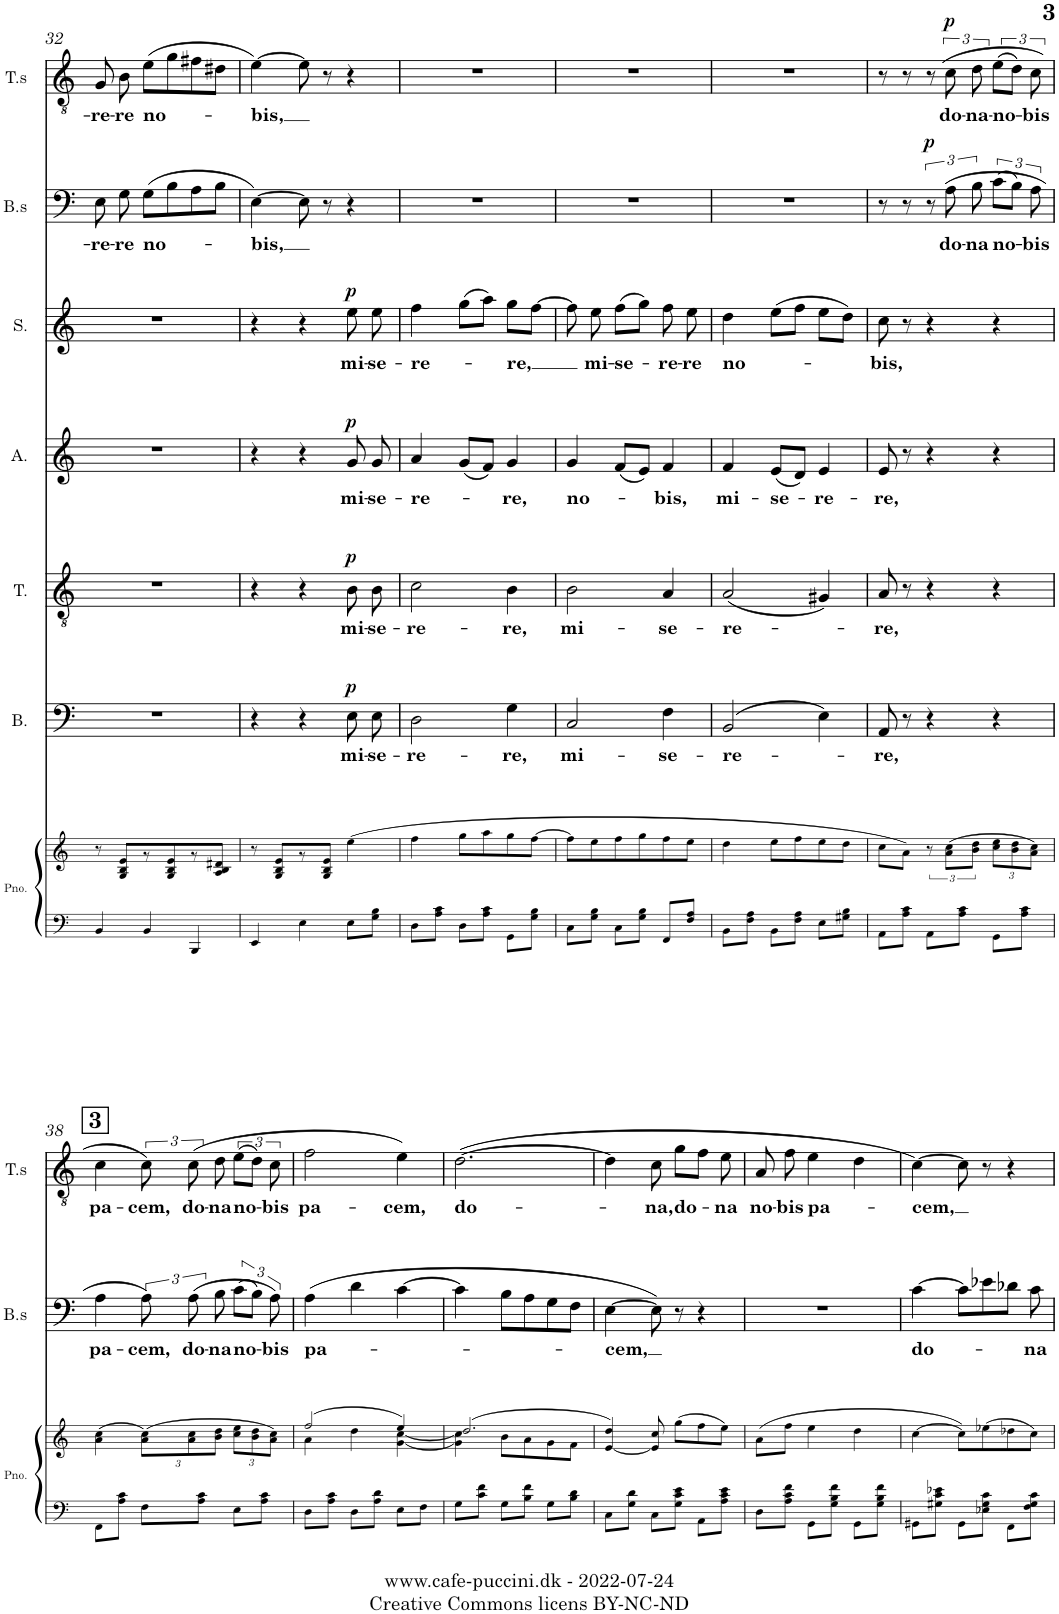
**kern	**kern	**kern	**text	**dynam	**kern	**text	**dynam	**kern	**text	**dynam	**kern	**text	**dynam	**kern	**text	**dynam	**kern	**text	**dynam
*part7	*part7	*part6	*part6	*part6	*part5	*part5	*part5	*part4	*part4	*part4	*part3	*part3	*part3	*part2	*part2	*part2	*part1	*part1	*part1
*staff8	*staff7	*staff6	*staff6	*staff6	*staff5	*staff5	*staff5	*staff4	*staff4	*staff4	*staff3	*staff3	*staff3	*staff2	*staff2	*staff2	*staff1	*staff1	*staff1
*I"Piano	*	*I"Bass	*	*	*I"Tenor	*	*	*I"Alto	*	*	*I"Soprano	*	*	*I"Bass solo	*	*	*I"Tenor solo	*	*
*I'Pno.	*	*I'B.	*	*	*I'T.	*	*	*I'A.	*	*	*I'S.	*	*	*I'B.s	*	*	*I'T.s	*	*
!!LO:PB:g=z
*clefF4	*clefG2	*clefF4	*	*	*clefGv2	*	*	*clefG2	*	*	*clefG2	*	*	*clefF4	*	*	*clefGv2	*	*
*k[]	*k[]	*k[]	*	*	*k[]	*	*	*k[]	*	*	*k[]	*	*	*k[]	*	*	*k[]	*	*
*M3/4	*M3/4	*M3/4	*	*	*M3/4	*	*	*M3/4	*	*	*M3/4	*	*	*M3/4	*	*	*M3/4	*	*
=32	=32	=32	=32	=32	=32	=32	=32	=32	=32	=32	=32	=32	=32	=32	=32	=32	=32	=32	=32
!	!	!	!	!	!	!	!	!	!	!	!	!	!	!	!LO:LY:b	!	!	!LO:LY:b	!
4BB/	8r	2.r	.	.	2.r	.	.	2.r	.	.	2.r	.	.	8E\	-re-	.	8G/	-re-	.
!	!	!	!	!	!	!	!	!	!	!	!	!	!	!	!LO:LY:b	!	!	!LO:LY:b	!
.	8G/ 8B/ 8e/L	.	.	.	.	.	.	.	.	.	.	.	.	8G\	-re	.	8B\	-re	.
!	!	!	!	!	!	!	!	!	!	!	!	!	!	!	!LO:LY:b	!	!	!LO:LY:b	!
4BB/	8r	.	.	.	.	.	.	.	.	.	.	.	.	(8G\L	no-	.	(8e\L	no-	.
.	8G/ 8B/ 8e/	.	.	.	.	.	.	.	.	.	.	.	.	8B\	.	.	8g\	.	.
4BBB/	8r	.	.	.	.	.	.	.	.	.	.	.	.	8A\	.	.	8f#X\	.	.
.	8A/ 8B/ 8d#X/J	.	.	.	.	.	.	.	.	.	.	.	.	8B\J	.	.	8d#X\J	.	.
=33	=33	=33	=33	=33	=33	=33	=33	=33	=33	=33	=33	=33	=33	=33	=33	=33	=33	=33	=33
!	!	!	!	!	!	!	!	!	!	!	!	!	!	!	!LO:LY:b	!	!	!LO:LY:b	!
4EE/	8r	4r	.	.	4r	.	.	4r	.	.	4r	.	.	[4E\)	-bis,	.	[4e\)	-bis,	.
.	8G/ 8B/ 8e/L	.	.	.	.	.	.	.	.	.	.	.	.	.	.	.	.	.	.
4E\	8r	4r	.	.	4r	.	.	4r	.	.	4r	.	.	8E\]	.	.	8e\]	.	.
.	8G/ 8B/ 8e/J	.	.	.	.	.	.	.	.	.	.	.	.	8r	.	.	8r	.	.
!	!	!	!LO:LY:b	!LO:DY:a	!	!LO:LY:b	!LO:DY:a	!	!LO:LY:b	!LO:DY:a	!	!LO:LY:b	!LO:DY:a	!	!	!	!	!	!
8E\L	(4ee\	8E\L	mi-	p	8B\L	mi-	p	8g/	mi-	p	8ee\	mi-	p	4r	.	.	4r	.	.
!	!	!	!LO:LY:b	!	!	!LO:LY:b	!	!	!LO:LY:b	!	!	!LO:LY:b	!	!	!	!	!	!	!
8G\ 8B\J	.	8E\J	-se-	.	8B\J	-se-	.	8g/	-se-	.	8ee\	-se-	.	.	.	.	.	.	.
=34	=34	=34	=34	=34	=34	=34	=34	=34	=34	=34	=34	=34	=34	=34	=34	=34	=34	=34	=34
!	!	!	!LO:LY:b	!	!	!LO:LY:b	!	!	!LO:LY:b	!	!	!LO:LY:b	!	!	!	!	!	!	!
8D\L	4ff\	2D\	-re-	.	2c\	-re-	.	4a/	-re-	.	4ff\	-re-	.	2.r	.	.	2.r	.	.
8A\ 8c\J	.	.	.	.	.	.	.	.	.	.	.	.	.	.	.	.	.	.	.
8D\L	8gg\L	.	.	.	.	.	.	(8g/L	.	.	(8gg\L	.	.	.	.	.	.	.	.
8A\ 8c\J	8aa\	.	.	.	.	.	.	8f/J)	.	.	8aa\J)	.	.	.	.	.	.	.	.
!	!	!	!LO:LY:b	!	!	!LO:LY:b	!	!	!LO:LY:b	!	!	!LO:LY:b	!	!	!	!	!	!	!
8GG\L	8gg\	4G\	-re,	.	4B\	-re,	.	4g/	-re,	.	8gg\L	-re,	.	.	.	.	.	.	.
8G\ 8B\J	[8ff\J	.	.	.	.	.	.	.	.	.	[8ff\J	.	.	.	.	.	.	.	.
=35	=35	=35	=35	=35	=35	=35	=35	=35	=35	=35	=35	=35	=35	=35	=35	=35	=35	=35	=35
!	!	!	!LO:LY:b	!	!	!LO:LY:b	!	!	!LO:LY:b	!	!	!	!	!	!	!	!	!	!
8C\L	8ff\L]	2C/	mi-	.	2B\	mi-	.	4g/	no-	.	8ff\]	.	.	2.r	.	.	2.r	.	.
!	!	!	!	!	!	!	!	!	!	!	!	!LO:LY:b	!	!	!	!	!	!	!
8G\ 8B\J	8ee\	.	.	.	.	.	.	.	.	.	8ee\	mi-	.	.	.	.	.	.	.
!	!	!	!	!	!	!	!	!	!	!	!	!LO:LY:b	!	!	!	!	!	!	!
8C\L	8ff\	.	.	.	.	.	.	(8f/L	.	.	(8ff\L	-se-	.	.	.	.	.	.	.
8G\ 8B\J	8gg\	.	.	.	.	.	.	8e/J)	.	.	8gg\J)	.	.	.	.	.	.	.	.
!	!	!	!LO:LY:b	!	!	!LO:LY:b	!	!	!LO:LY:b	!	!	!LO:LY:b	!	!	!	!	!	!	!
8FF/L	8ff\	4F\	-se-	.	4A/	-se-	.	4f/	-bis,	.	8ff\	-re-	.	.	.	.	.	.	.
!	!	!	!	!	!	!	!	!	!	!	!	!LO:LY:b	!	!	!	!	!	!	!
8F/ 8A/J	8ee\J	.	.	.	.	.	.	.	.	.	8ee\	-re	.	.	.	.	.	.	.
=36	=36	=36	=36	=36	=36	=36	=36	=36	=36	=36	=36	=36	=36	=36	=36	=36	=36	=36	=36
!	!	!	!LO:LY:b	!	!	!LO:LY:b	!	!	!LO:LY:b	!	!	!LO:LY:b	!	!	!	!	!	!	!
8BB\L	4dd\	(2BB/	-re-	.	(2A/	-re-	.	4f/	mi-	.	4dd\	no-	.	2.r	.	.	2.r	.	.
8F\ 8A\J	.	.	.	.	.	.	.	.	.	.	.	.	.	.	.	.	.	.	.
!	!	!	!	!	!	!	!	!	!LO:LY:b	!	!	!	!	!	!	!	!	!	!
8BB\L	8ee\L	.	.	.	.	.	.	(8e/L	-se-	.	(8ee\L	.	.	.	.	.	.	.	.
8F\ 8A\J	8ff\	.	.	.	.	.	.	8d/J)	.	.	8ff\J	.	.	.	.	.	.	.	.
!	!	!	!	!	!	!	!	!	!LO:LY:b	!	!	!	!	!	!	!	!	!	!
8E\L	8ee\	4E\)	.	.	4G#X/)	.	.	4e/	-re-	.	8ee\L	.	.	.	.	.	.	.	.
8G#X\ 8B\J	8dd\J	.	.	.	.	.	.	.	.	.	8dd\J)	.	.	.	.	.	.	.	.
=37	=37	=37	=37	=37	=37	=37	=37	=37	=37	=37	=37	=37	=37	=37	=37	=37	=37	=37	=37
!	!	!	!LO:LY:b	!	!	!LO:LY:b	!	!	!LO:LY:b	!	!	!LO:LY:b	!	!	!	!	!	!	!
8AA\L	8cc\L	8AA/	-re,	.	8A/	-re,	.	8e/	-re,	.	8cc\	-bis,	.	8r	.	.	8r	.	.
8A\ 8c\J	8a\J)	8r	.	.	8r	.	.	8r	.	.	8r	.	.	8r	.	.	8r	.	.
!	!	!	!	!	!	!	!	!	!	!	!	!	!	!	!	!LO:DY:a	!	!	!
8AA\L	12r	4r	.	.	4r	.	.	4r	.	.	4r	.	.	12r	.	p	12r	.	.
!	!	!	!	!	!	!	!	!	!	!	!	!	!	!	!LO:LY:b	!	!	!LO:LY:b	!LO:DY:a
.	(12a\ 12cc\L	.	.	.	.	.	.	.	.	.	.	.	.	(12A\	do-	.	(12c\	do-	p
8A\ 8c\J	.	.	.	.	.	.	.	.	.	.	.	.	.	.	.	.	.	.	.
!	!	!	!	!	!	!	!	!	!	!	!	!	!	!	!LO:LY:b	!	!	!LO:LY:b	!
.	12b\ 12dd\J	.	.	.	.	.	.	.	.	.	.	.	.	12B\	-na	.	12d\	-na-	.
*	*Xbrackettup	*	*	*	*	*	*	*	*	*	*	*	*	*	*	*	*	*	*
!	!	!	!	!	!	!	!	!	!	!	!	!	!	!	!LO:LY:b	!	!	!LO:LY:b	!
8GG\L	12cc\ 12ee\L	4r	.	.	4r	.	.	4r	.	.	4r	.	.	(12c\L	no-	.	(12e\L	-no-	.
.	12b\ 12dd\	.	.	.	.	.	.	.	.	.	.	.	.	12B\J)	.	.	12d\J)	.	.
8A\ 8c\J	.	.	.	.	.	.	.	.	.	.	.	.	.	.	.	.	.	.	.
!	!	!	!	!	!	!	!	!	!	!	!	!	!	!	!LO:LY:b	!	!	!LO:LY:b	!
.	12a\ 12cc\J)	.	.	.	.	.	.	.	.	.	.	.	.	12A\	-bis	.	12c\	-bis	.
!!LO:LB:g=z
!!LO:REH:place=s1:a:B:cj:fs=14:t=3
=38	=38	=38	=38	=38	=38	=38	=38	=38	=38	=38	=38	=38	=38	=38	=38	=38	=38	=38	=38
!	!	!	!	!	!	!	!	!	!	!	!	!	!	!	!LO:LY:b	!	!	!LO:LY:b	!
8FF\L	(4a\ 4cc\	2.r	.	.	2.r	.	.	2.r	.	.	2.r	.	.	4A\	pa-	.	4c\	pa-	.
8A\ 8c\J	.	.	.	.	.	.	.	.	.	.	.	.	.	.	.	.	.	.	.
!	!	!	!	!	!	!	!	!	!	!	!	!	!	!	!LO:LY:b	!	!	!LO:LY:b	!
8F\L	(12a\ 12cc\L)	.	.	.	.	.	.	.	.	.	.	.	.	12A\)	-cem,	.	12c\)	-cem,	.
!	!	!	!	!	!	!	!	!	!	!	!	!	!	!	!LO:LY:b	!	!	!LO:LY:b	!
.	12a\ 12cc\	.	.	.	.	.	.	.	.	.	.	.	.	(12A\	do-	.	(12c\	do-	.
8A\ 8c\J	.	.	.	.	.	.	.	.	.	.	.	.	.	.	.	.	.	.	.
!	!	!	!	!	!	!	!	!	!	!	!	!	!	!	!LO:LY:b	!	!	!LO:LY:b	!
.	12b\ 12dd\J	.	.	.	.	.	.	.	.	.	.	.	.	12B\	-na	.	12d\	-na	.
!	!	!	!	!	!	!	!	!	!	!	!	!	!	!	!LO:LY:b	!	!	!LO:LY:b	!
8E\L	12cc\ 12ee\L	.	.	.	.	.	.	.	.	.	.	.	.	(12c\L	no-	.	(12e\L	no-	.
.	12b\ 12dd\	.	.	.	.	.	.	.	.	.	.	.	.	12B\J)	.	.	12d\J)	.	.
8A\ 8c\J	.	.	.	.	.	.	.	.	.	.	.	.	.	.	.	.	.	.	.
!	!	!	!	!	!	!	!	!	!	!	!	!	!	!	!LO:LY:b	!	!	!LO:LY:b	!
.	12a\ 12cc\J)	.	.	.	.	.	.	.	.	.	.	.	.	12A\)	-bis	.	12c\	-bis	.
=39	=39	=39	=39	=39	=39	=39	=39	=39	=39	=39	=39	=39	=39	=39	=39	=39	=39	=39	=39
*	*^	*	*	*	*	*	*	*	*	*	*	*	*	*	*	*	*	*	*
!	!	!	!	!	!	!	!	!	!	!	!	!	!	!	!	!LO:LY:b	!	!	!LO:LY:b	!
8D\L	(2ff/	4a\	2.r	.	.	2.r	.	.	2.r	.	.	2.r	.	.	(4A\	pa-	.	2f\	pa-	.
8A\ 8c\J	.	.	.	.	.	.	.	.	.	.	.	.	.	.	.	.	.	.	.	.
8D\L	.	4dd\	.	.	.	.	.	.	.	.	.	.	.	.	4d\	.	.	.	.	.
8A\ 8d\J	.	.	.	.	.	.	.	.	.	.	.	.	.	.	.	.	.	.	.	.
!	!	!	!	!	!	!	!	!	!	!	!	!	!	!	!	!	!	!	!LO:LY:b	!
8E\L	4ee/)	[4g\ [4cc\	.	.	.	.	.	.	.	.	.	.	.	.	[4c\	.	.	4e\)	-cem,	.
8F\J	.	.	.	.	.	.	.	.	.	.	.	.	.	.	.	.	.	.	.	.
=40	=40	=40	=40	=40	=40	=40	=40	=40	=40	=40	=40	=40	=40	=40	=40	=40	=40	=40	=40	=40
!	!	!	!	!	!	!	!	!	!	!	!	!	!	!	!	!	!	!	!LO:LY:b	!
8G\L	(2.dd/	4g\] 4cc\]	2.r	.	.	2.r	.	.	2.r	.	.	2.r	.	.	4c\]	.	.	([2.d\	do-	.
8c\ 8f\J	.	.	.	.	.	.	.	.	.	.	.	.	.	.	.	.	.	.	.	.
8G\L	.	8b\L	.	.	.	.	.	.	.	.	.	.	.	.	8B\L	.	.	.	.	.
8B\ 8f\J	.	8a\	.	.	.	.	.	.	.	.	.	.	.	.	8A\	.	.	.	.	.
8G\L	.	8g\	.	.	.	.	.	.	.	.	.	.	.	.	8G\	.	.	.	.	.
8B\ 8d\J	.	8f\J	.	.	.	.	.	.	.	.	.	.	.	.	8F\J	.	.	.	.	.
=41	=41	=41	=41	=41	=41	=41	=41	=41	=41	=41	=41	=41	=41	=41	=41	=41	=41	=41	=41	=41
!	!	!	!	!	!	!	!	!	!	!	!	!	!	!	!	!LO:LY:b	!	!	!	!
*	*v	*v	*	*	*	*	*	*	*	*	*	*	*	*	*	*	*	*	*	*
8C\L	[4e/ 4dd/)	2.r	.	.	2.r	.	.	2.r	.	.	2.r	.	.	[4E\	-cem,	.	4d\]	.	.
8G\ 8d\J	.	.	.	.	.	.	.	.	.	.	.	.	.	.	.	.	.	.	.
!	!	!	!	!	!	!	!	!	!	!	!	!	!	!	!	!	!	!LO:LY:b	!
8C\L	8e/] 8cc/	.	.	.	.	.	.	.	.	.	.	.	.	8E\])	.	.	8c\	-na,	.
!	!	!	!	!	!	!	!	!	!	!	!	!	!	!	!	!	!	!LO:LY:b	!
8G\ 8c\ 8e\J	(8gg\L	.	.	.	.	.	.	.	.	.	.	.	.	8r	.	.	8g\L	do-	.
8AA\L	8ff\	.	.	.	.	.	.	.	.	.	.	.	.	4r	.	.	8f\J	.	.
!	!	!	!	!	!	!	!	!	!	!	!	!	!	!	!	!	!	!LO:LY:b	!
8A\ 8c\ 8e\J	8ee\J)	.	.	.	.	.	.	.	.	.	.	.	.	.	.	.	8e\	-na	.
=42	=42	=42	=42	=42	=42	=42	=42	=42	=42	=42	=42	=42	=42	=42	=42	=42	=42	=42	=42
!	!	!	!	!	!	!	!	!	!	!	!	!	!	!	!	!	!	!LO:LY:b	!
8D\L	(8a\L	2.r	.	.	2.r	.	.	2.r	.	.	2.r	.	.	2.r	.	.	8A/	no-	.
!	!	!	!	!	!	!	!	!	!	!	!	!	!	!	!	!	!	!LO:LY:b	!
8A\ 8c\ 8f\J	8ff\J	.	.	.	.	.	.	.	.	.	.	.	.	.	.	.	8f\	-bis	.
!	!	!	!	!	!	!	!	!	!	!	!	!	!	!	!	!	!	!LO:LY:b	!
8GG\L	4ee\	.	.	.	.	.	.	.	.	.	.	.	.	.	.	.	4e\	pa-	.
8G\ 8B\ 8f\J	.	.	.	.	.	.	.	.	.	.	.	.	.	.	.	.	.	.	.
8GG\L	4dd\	.	.	.	.	.	.	.	.	.	.	.	.	.	.	.	4d\	.	.
8G\ 8B\ 8f\J	.	.	.	.	.	.	.	.	.	.	.	.	.	.	.	.	.	.	.
=43	=43	=43	=43	=43	=43	=43	=43	=43	=43	=43	=43	=43	=43	=43	=43	=43	=43	=43	=43
!	!	!	!	!	!	!	!	!	!	!	!	!	!	!	!LO:LY:b	!	!	!LO:LY:b	!
8GG#X\L	[4cc\	2.r	.	.	2.r	.	.	2.r	.	.	2.r	.	.	[4c\	do-	.	[4c\)	-cem,	.
8G#X\ 8c\ 8e-X\J	.	.	.	.	.	.	.	.	.	.	.	.	.	.	.	.	.	.	.
8GG#\L	8cc\L])	.	.	.	.	.	.	.	.	.	.	.	.	8c\L]	.	.	8c\]	.	.
8E-X\ 8G#\ 8c\J	(8ee-X\	.	.	.	.	.	.	.	.	.	.	.	.	8e-X\	.	.	8r	.	.
8FF\L	8dd-X\	.	.	.	.	.	.	.	.	.	.	.	.	8d-X\J	.	.	4r	.	.
!	!	!	!	!	!	!	!	!	!	!	!	!	!	!	!LO:LY:b	!	!	!	!
8F\ 8G#\ 8c\J	8cc\J)	.	.	.	.	.	.	.	.	.	.	.	.	8c\	-na	.	.	.	.
=	=	=	=	=	=	=	=	=	=	=	=	=	=	=	=	=	=	=	=
*-	*-	*-	*-	*-	*-	*-	*-	*-	*-	*-	*-	*-	*-	*-	*-	*-	*-	*-	*-
